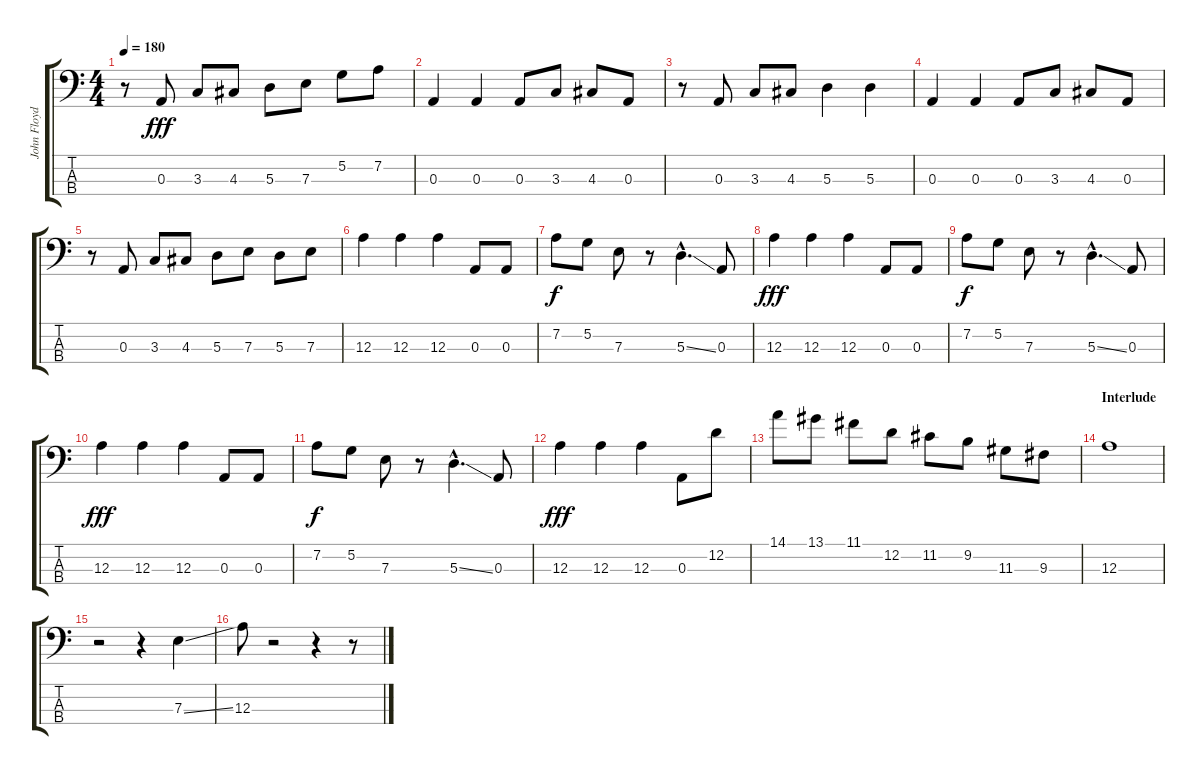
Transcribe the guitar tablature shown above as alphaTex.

\track ("John Floyd" "John Floyd") {instrument acousticguitarsteel}
\staff {score tabs}
\tuning (G2 D2 A1 E1) {hide}
\ts (4 4)
\tempo 180
\clef f4
\ks c
r.8{dy fff} 0.3.8 3.3.8 4.3.8 5.3.8 7.3.8 5.2.8 7.2.8 |
0.3.4 0.3.4 0.3.8 3.3.8 4.3.8 0.3.8 |
r.8 0.3.8 3.3.8 4.3.8 5.3.4 5.3.4 |
0.3.4 0.3.4 0.3.8 3.3.8 4.3.8 0.3.8 |
r.8 0.3.8 3.3.8 4.3.8 5.3.8 7.3.8 5.3.8 7.3.8 |
12.3.4 12.3.4 12.3.4 0.3.8 0.3.8 |
7.2.8{dy f} 5.2.8 7.3.8 r.8 5.3{ss hac}.4{d} 0.3.8 |
12.3.4{dy fff} 12.3.4 12.3.4 0.3.8 0.3.8 |
7.2.8{dy f} 5.2.8 7.3.8 r.8 5.3{ss hac}.4{d} 0.3.8 |
12.3.4{dy fff} 12.3.4 12.3.4 0.3.8 0.3.8 |
7.2.8{dy f} 5.2.8 7.3.8 r.8 5.3{ss hac}.4{d} 0.3.8 |
12.3.4{dy fff} 12.3.4 12.3.4 0.3.8 12.2.8 |
14.1.8 13.1.8 11.1.8 12.2.8 11.2.8 9.2.8 11.3.8 9.3.8 |
\section ("" "Interlude")
12.3.1 |
r.2 r.4 7.3{ss}.4 |
12.3.8 r.2 r.4 r.8
